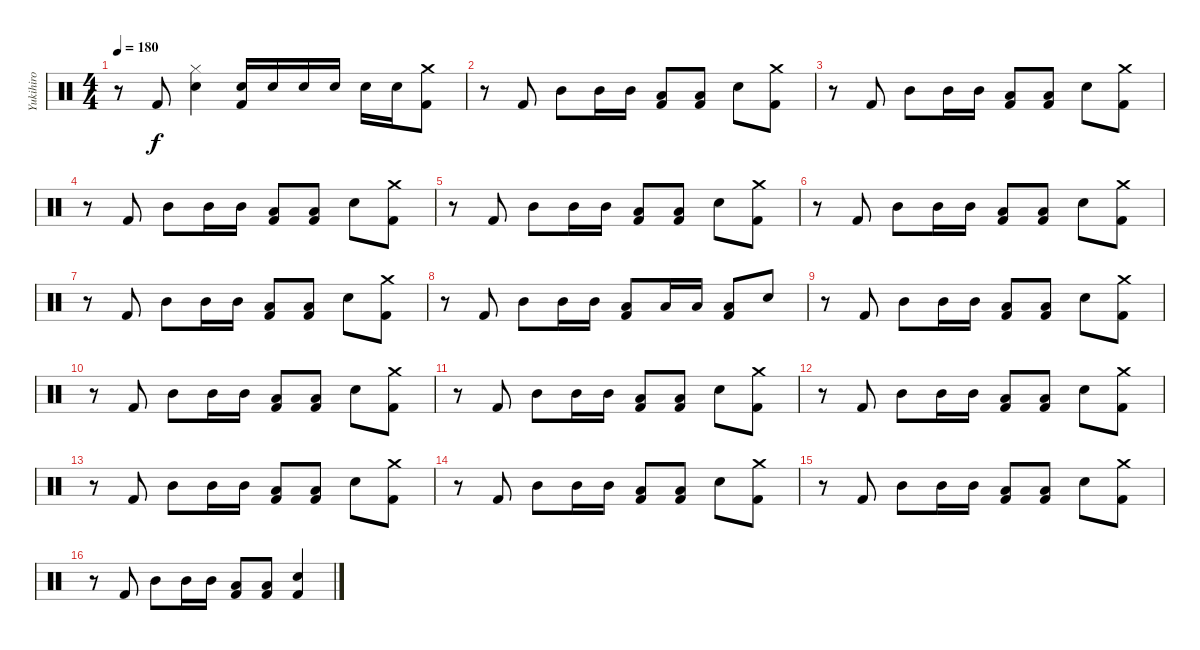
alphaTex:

\track ("Yukihiro" "Yukihiro") {instrument percussion}
\staff {score}
\articulation defaults
\ts (4 4)
\tempo 180
\clef neutral
\ks c
r.8{dy f} "Kick (hit) 2".8 ("Hi-Hat (closed)" "Snare (hit) 2").4 ("Snare (hit) 2" "Kick (hit) 2").16 "Snare (hit) 2".16 "Snare (hit) 2".16 "Snare (hit) 2".16 "Snare (hit) 2".16 "Snare (hit) 2".16 ("Crash medium (hit)" "Kick (hit) 2").8 |
r.8 "Kick (hit) 2".8 "Mid Tom (hit)".8 "Mid Tom (hit)".16 "Mid Tom (hit)".16 ("Low Tom (hit)" "Kick (hit) 2").8 ("Low Tom (hit)" "Kick (hit) 2").8 "Snare (hit) 2".8 ("Crash medium (hit)" "Kick (hit) 2").8 |
r.8 "Kick (hit) 2".8 "Mid Tom (hit)".8 "Mid Tom (hit)".16 "Mid Tom (hit)".16 ("Low Tom (hit)" "Kick (hit) 2").8 ("Low Tom (hit)" "Kick (hit) 2").8 "Snare (hit) 2".8 ("Crash medium (hit)" "Kick (hit) 2").8 |
r.8 "Kick (hit) 2".8 "Mid Tom (hit)".8 "Mid Tom (hit)".16 "Mid Tom (hit)".16 ("Low Tom (hit)" "Kick (hit) 2").8 ("Low Tom (hit)" "Kick (hit) 2").8 "Snare (hit) 2".8 ("Crash medium (hit)" "Kick (hit) 2").8 |
r.8 "Kick (hit) 2".8 "Mid Tom (hit)".8 "Mid Tom (hit)".16 "Mid Tom (hit)".16 ("Low Tom (hit)" "Kick (hit) 2").8 ("Low Tom (hit)" "Kick (hit) 2").8 "Snare (hit) 2".8 ("Crash medium (hit)" "Kick (hit) 2").8 |
r.8 "Kick (hit) 2".8 "Mid Tom (hit)".8 "Mid Tom (hit)".16 "Mid Tom (hit)".16 ("Low Tom (hit)" "Kick (hit) 2").8 ("Low Tom (hit)" "Kick (hit) 2").8 "Snare (hit) 2".8 ("Crash medium (hit)" "Kick (hit) 2").8 |
r.8 "Kick (hit) 2".8 "Mid Tom (hit)".8 "Mid Tom (hit)".16 "Mid Tom (hit)".16 ("Low Tom (hit)" "Kick (hit) 2").8 ("Low Tom (hit)" "Kick (hit) 2").8 "Snare (hit) 2".8 ("Crash medium (hit)" "Kick (hit) 2").8 |
r.8 "Kick (hit) 2".8 "Mid Tom (hit)".8 "Mid Tom (hit)".16 "Mid Tom (hit)".16 ("Low Tom (hit)" "Kick (hit) 2").8 "Low Tom (hit)".16 "Low Tom (hit)".16 ("Low Tom (hit)" "Kick (hit) 2").8 "Snare (hit) 2".8 |
r.8 "Kick (hit) 2".8 "Mid Tom (hit)".8 "Mid Tom (hit)".16 "Mid Tom (hit)".16 ("Low Tom (hit)" "Kick (hit) 2").8 ("Low Tom (hit)" "Kick (hit) 2").8 "Snare (hit) 2".8 ("Crash medium (hit)" "Kick (hit) 2").8 |
r.8 "Kick (hit) 2".8 "Mid Tom (hit)".8 "Mid Tom (hit)".16 "Mid Tom (hit)".16 ("Low Tom (hit)" "Kick (hit) 2").8 ("Low Tom (hit)" "Kick (hit) 2").8 "Snare (hit) 2".8 ("Crash medium (hit)" "Kick (hit) 2").8 |
r.8 "Kick (hit) 2".8 "Mid Tom (hit)".8 "Mid Tom (hit)".16 "Mid Tom (hit)".16 ("Low Tom (hit)" "Kick (hit) 2").8 ("Low Tom (hit)" "Kick (hit) 2").8 "Snare (hit) 2".8 ("Crash medium (hit)" "Kick (hit) 2").8 |
r.8 "Kick (hit) 2".8 "Mid Tom (hit)".8 "Mid Tom (hit)".16 "Mid Tom (hit)".16 ("Low Tom (hit)" "Kick (hit) 2").8 ("Low Tom (hit)" "Kick (hit) 2").8 "Snare (hit) 2".8 ("Crash medium (hit)" "Kick (hit) 2").8 |
r.8 "Kick (hit) 2".8 "Mid Tom (hit)".8 "Mid Tom (hit)".16 "Mid Tom (hit)".16 ("Low Tom (hit)" "Kick (hit) 2").8 ("Low Tom (hit)" "Kick (hit) 2").8 "Snare (hit) 2".8 ("Crash medium (hit)" "Kick (hit) 2").8 |
r.8 "Kick (hit) 2".8 "Mid Tom (hit)".8 "Mid Tom (hit)".16 "Mid Tom (hit)".16 ("Low Tom (hit)" "Kick (hit) 2").8 ("Low Tom (hit)" "Kick (hit) 2").8 "Snare (hit) 2".8 ("Crash medium (hit)" "Kick (hit) 2").8 |
r.8 "Kick (hit) 2".8 "Mid Tom (hit)".8 "Mid Tom (hit)".16 "Mid Tom (hit)".16 ("Low Tom (hit)" "Kick (hit) 2").8 ("Low Tom (hit)" "Kick (hit) 2").8 "Snare (hit) 2".8 ("Crash medium (hit)" "Kick (hit) 2").8 |
r.8 "Kick (hit) 2".8 "Mid Tom (hit)".8 "Mid Tom (hit)".16 "Mid Tom (hit)".16 ("Low Tom (hit)" "Kick (hit) 2").8 ("Low Tom (hit)" "Kick (hit) 2").8 ("Snare (hit) 2" "Kick (hit) 2").4
